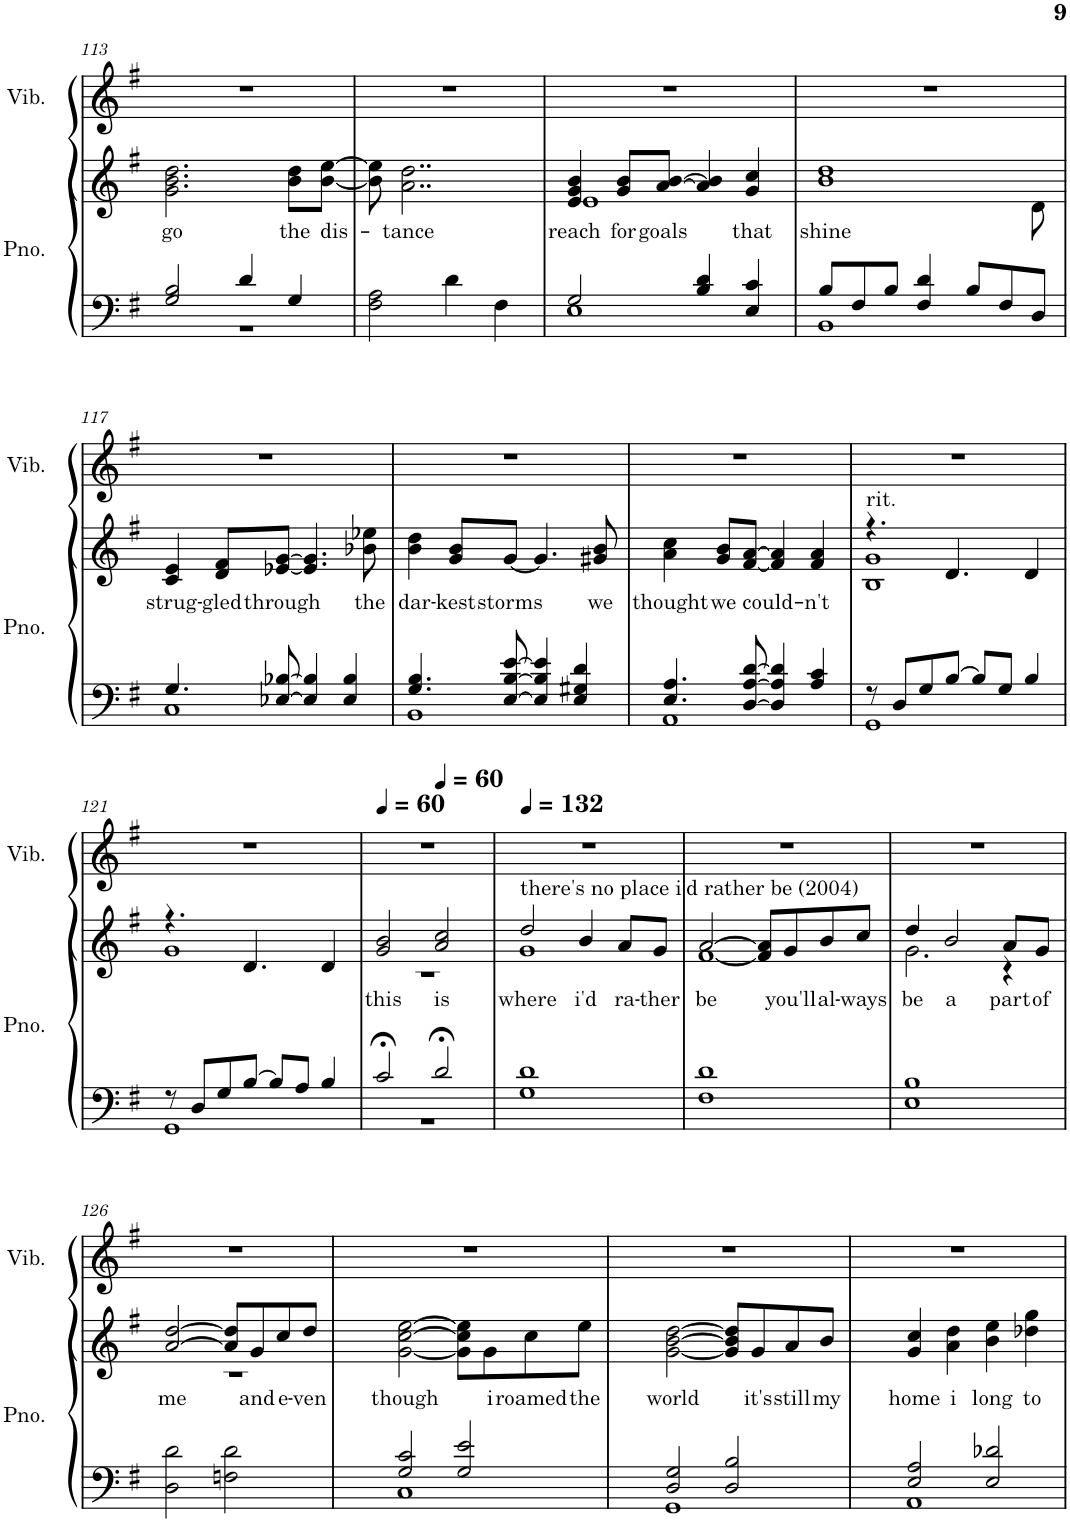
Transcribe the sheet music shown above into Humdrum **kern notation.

**kern	**kern	**text	**kern
*part2	*part2	*part2	*part1
*staff3	*staff2	*staff2	*staff1
*I"Piano	*	*	*I"Vibraphone
*I'Pno.	*	*	*I'Vib.
!!LO:PB:g=z
*clefF4	*clefG2	*	*clefG2
*k[f#]	*k[f#]	*	*k[f#]
*M4/4	*M4/4	*	*M4/4
=113	=113	=113	=113
*^	*	*	*
!	!	!	!LO:LY:b	!
2G/ 2B/	1r	2.g\ 2.b\ 2.dd\	go	1r
4d/	.	.	.	.
!	!	!	!LO:LY:b	!
4G/	.	8b\ 8dd\L	the	.
!	!	!	!LO:LY:b	!
.	.	[8b\ [8ee\J	dis-	.
*v	*v	*	*	*
=114	=114	=114	=114
2F#\ 2A\	8b\] 8ee\]	.	1r
!	!	!LO:LY:b	!
.	2..a\ 2..dd\	-tance	.
4d\	.	.	.
4F#\	.	.	.
=115	=115	=115	=115
*^	*	*	*
!	!	!	!LO:LY:b	!
*	*	*^	*	*
2G/	1E	4e/ 4g/ 4b/	1e	reach	1r
!	!	!	!	!LO:LY:b	!
.	.	8g/ 8b/L	.	for	.
!	!	!	!	!LO:LY:b	!
.	.	[8a/ [8b/J	.	goals	.
4B/ 4d/	.	4a/] 4b/]	.	.	.
!	!	!	!	!LO:LY:b	!
4E/ 4c/	.	4g/ 4cc/	.	that	.
=116	=116	=116	=116	=116	=116
!	!	!	!	!LO:LY:b	!
8B/L	1BB	1b 1dd	2..ryy	shine	1r
8F#/	.	.	.	.	.
8B/J	.	.	.	.	.
4F#/ 4d/	.	.	.	.	.
8B/L	.	.	.	.	.
8F#/	.	.	.	.	.
8D/J	.	.	8d\	.	.
!!LO:LB:g=z
=117	=117	=117	=117	=117	=117
!	!	!	!	!LO:LY:b	!
*	*	*v	*v	*	*
4.G/	1C	4c/ 4e/	strug-	1r
!	!	!	!LO:LY:b	!
.	.	8d/ 8f#/L	-gled	.
!	!	!	!LO:LY:b	!
[8E-X/ [8B-X/	.	[8e-X/ [8g/J	through	.
4E-/] 4B-/]	.	4.e-/] 4.g/]	.	.
4E-/ 4B-/	.	.	.	.
!	!	!	!LO:LY:b	!
.	.	8b-X\ 8ee-X\	the	.
=118	=118	=118	=118	=118
!	!	!	!LO:LY:b	!
4.G/ 4.B/	1BB	4b\ 4dd\	dar-	1r
!	!	!	!LO:LY:b	!
.	.	8g/ 8b/L	-kest	.
!	!	!	!LO:LY:b	!
[8E/ [8B/ [8e/	.	[8g/J	storms	.
4E/] 4B/] 4e/]	.	4.g/]	.	.
4E/ 4G#X/ 4d/	.	.	.	.
!	!	!	!LO:LY:b	!
.	.	8g#X/ 8b/	we	.
=119	=119	=119	=119	=119
!	!	!	!LO:LY:b	!
4.E/ 4.A/	1AA	4a\ 4cc\	thought	1r
!	!	!	!LO:LY:b	!
.	.	8g/ 8b/L	we	.
!	!	!	!LO:LY:b	!
[8D/ [8A/ [8d/	.	[8f#/ [8a/J	could-	.
4D/] 4A/] 4d/]	.	4f#/] 4a/]	.	.
!	!	!	!LO:LY:b	!
4A/ 4c/	.	4f#/ 4a/	-n't	.
=120	=120	=120	=120	=120
*	*	*^	*	*
!	!	!LO:TX:a:t=rit.	!	!	!
8r	1GG	4.r	1B 1g	.	1r
8D/L	.	.	.	.	.
8G/	.	.	.	.	.
[8B/J	.	4.d/	.	.	.
8B/L]	.	.	.	.	.
8G/J	.	.	.	.	.
4B/	.	4d/	.	.	.
!!LO:LB:g=z
=121	=121	=121	=121	=121	=121
8r	1GG	4.r	1g	.	1r
8D/L	.	.	.	.	.
8G/	.	.	.	.	.
[8B/J	.	4.d/	.	.	.
8B/L]	.	.	.	.	.
8A/J	.	.	.	.	.
4B/	.	4d/	.	.	.
=122	=122	=122	=122	=122	=122
*	*	*	*	*	*MM60
!	!	!	!	!LO:LY:b	!
*	*	*	*	*	*^
2c;</	1r	2g/ 2b/	1r	this	1r	2ryy
*	*	*	*	*	*MM60	*
!	!	!	!	!LO:LY:b	!	!
2d;</	.	2a/ 2cc/	.	is	.	2ryy
*v	*v	*	*	*	*v	*v
=123	=123	=123	=123	=123
*	*	*	*	*MM132
*	*	*	*	*^
!	!LO:TX:a:t=there's no place i'd rather be (2004)	!	!	!	!
!	!	!	!LO:LY:b	!	!
*	*	*	*	*v	*v
1G 1d	2dd/	1g	where	1r
!	!	!	!LO:LY:b	!
.	4b/	.	i'd	.
!	!	!	!LO:LY:b	!
.	8a/L	.	ra-	.
!	!	!	!LO:LY:b	!
.	8g/J	.	-ther	.
=124	=124	=124	=124	=124
!	!	!	!LO:LY:b	!
1F# 1d	[2a/	[1f#	be	1r
.	8f#/] 8a/]L	.	.	.
!	!	!	!LO:LY:b	!
.	8g/	.	you'll	.
!	!	!	!LO:LY:b	!
.	8b/	.	al-	.
!	!	!	!LO:LY:b	!
.	8cc/J	.	-ways	.
=125	=125	=125	=125	=125
!	!	!	!LO:LY:b	!
1E 1B	4dd/	2.g\	be	1r
!	!	!	!LO:LY:b	!
.	2b/	.	a	.
!	!	!	!LO:LY:b	!
.	8a/L	4r	part	.
!	!	!	!LO:LY:b	!
.	8g/J	.	of	.
!!LO:LB:g=z
=126	=126	=126	=126	=126
!	!	!	!LO:LY:b	!
2D\ 2d\	[2a/ [2dd/	1r	me	1r
2Fn\ 2d\	8a/] 8dd/]L	.	.	.
!	!	!	!LO:LY:b	!
.	8g/	.	and	.
!	!	!	!LO:LY:b	!
.	8cc/	.	e-	.
!	!	!	!LO:LY:b	!
.	8dd/J	.	-ven	.
*	*v	*v	*	*
=127	=127	=127	=127
*^	*	*	*
!	!	!	!LO:LY:b	!
2G/ 2c/	1C	[2g\ [2cc\ [2ee\	though	1r
2G/ 2e/	.	8g\] 8cc\] 8ee\]L	.	.
!	!	!	!LO:LY:b	!
.	.	8g\	i	.
!	!	!	!LO:LY:b	!
.	.	8cc\	roamed	.
!	!	!	!LO:LY:b	!
.	.	8ee\J	the	.
=128	=128	=128	=128	=128
!	!	!	!LO:LY:b	!
2D/ 2G/	1GG	[2g\ [2b\ [2dd\	world	1r
2D/ 2B/	.	8g/] 8b/] 8dd/]L	.	.
!	!	!	!LO:LY:b	!
.	.	8g/	it's	.
!	!	!	!LO:LY:b	!
.	.	8a/	still	.
!	!	!	!LO:LY:b	!
.	.	8b/J	my	.
=129	=129	=129	=129	=129
!	!	!	!LO:LY:b	!
2E/ 2A/	1AA	4g/ 4cc/	home	1r
!	!	!	!LO:LY:b	!
.	.	4a\ 4dd\	i	.
!	!	!	!LO:LY:b	!
2E/ 2d-X/	.	4b\ 4ee\	long	.
!	!	!	!LO:LY:b	!
.	.	4dd-X\ 4gg\	to	.
*v	*v	*	*	*
=	=	=	=
*-	*-	*-	*-
